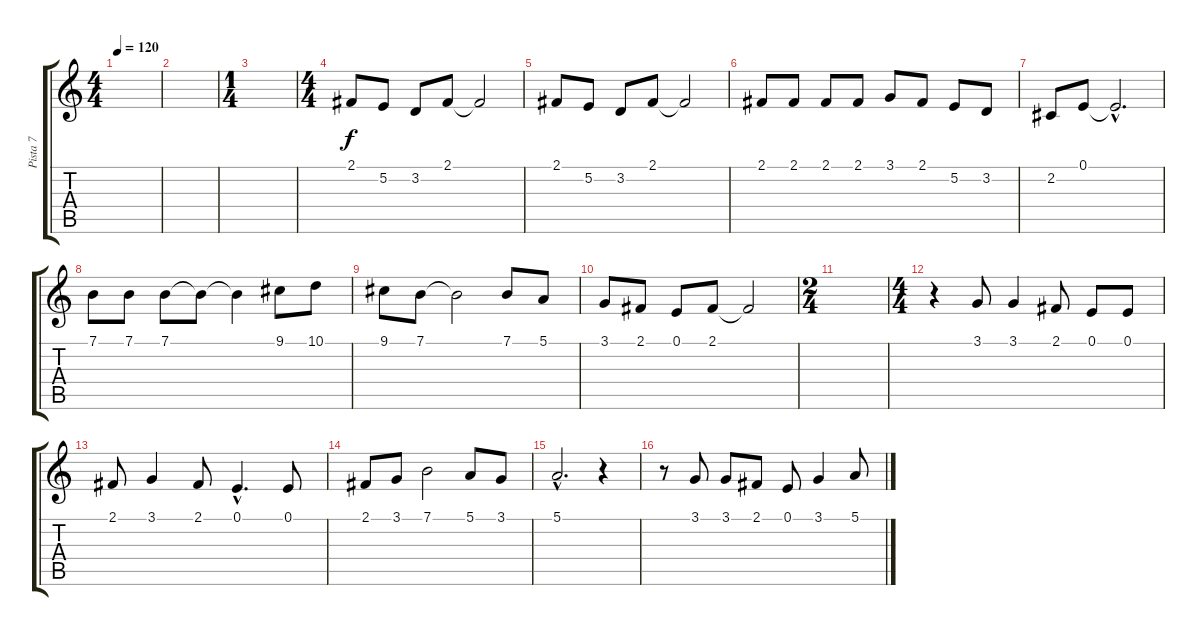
\track ("Pista 7" "Pista 7") {instrument violin}
\staff {score tabs}
\tuning (E4 B3 G3 D3 A2 E2) {hide}
\ts (4 4)
\tempo 120
\clef g2
\ks c
|
|
\ts (1 4)
|
\ts (4 4)
2.1.8 5.2.8 3.2.8 2.1.8 2.1{t}.2 |
2.1.8 5.2.8 3.2.8 2.1.8 2.1{t}.2 |
2.1.8 2.1.8 2.1.8 2.1.8 3.1.8 2.1.8 5.2.8 3.2.8 |
2.2.8 0.1.8 0.1{hac t}.2{d} |
7.1.8 7.1.8 7.1.8 7.1{t}.8 7.1{t}.4 9.1.8 10.1.8 |
9.1.8 7.1.8 7.1{t}.2 7.1.8 5.1.8 |
3.1.8 2.1.8 0.1.8 2.1.8 2.1{t}.2 |
\ts (2 4)
|
\ts (4 4)
r.4 3.1.8 3.1.4 2.1.8 0.1.8 0.1.8 |
2.1.8 3.1.4 2.1.8 0.1{hac}.4{d} 0.1.8 |
2.1.8 3.1.8 7.1.2 5.1.8 3.1.8 |
5.1{hac}.2{d} r.4 |
r.8 3.1.8 3.1.8 2.1.8 0.1.8 3.1.4 5.1.8
